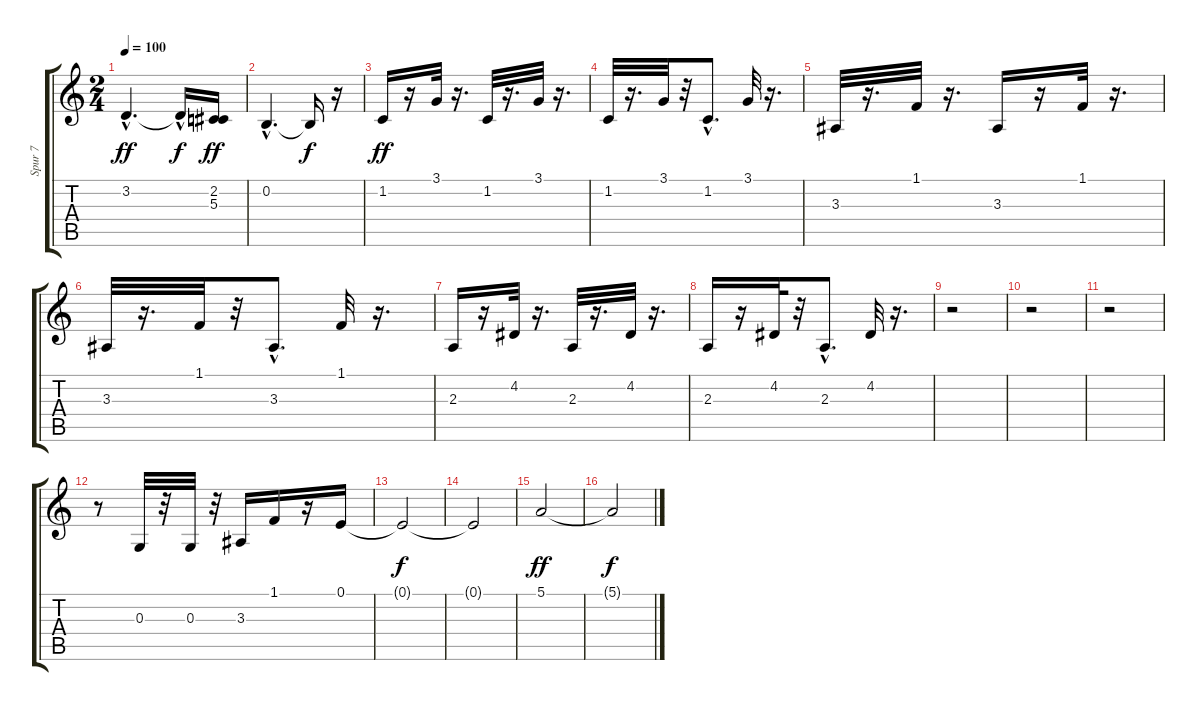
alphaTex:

\track ("Spur 7" "Spur 7") {instrument altosax}
\staff {score tabs}
\tuning (E4 B3 G3 D3 A2 E2) {hide}
\ts (2 4)
\tempo 100
\clef g2
\ks c
3.2{hac}.4{d dy ff} 3.2{hac t}.16{dy f} (2.2 5.3).16{dy ff} |
0.2{hac}.4{d} 0.2{t}.16{dy f} r.16 |
1.2.16{dy ff} r.16 3.1.32 r.16{d} 1.2.32 r.16{d} 3.1.32 r.16{d} |
1.2.32 r.16{d} 3.1.32 r.32 1.2{hac}.8{d} 3.1.32 r.16{d} |
3.3.32 r.16{d} 1.1.32 r.16{d} 3.3.16 r.16 1.1.32 r.16{d} |
3.3.32 r.16{d} 1.1.32 r.32 3.3{hac}.8{d} 1.1.32 r.16{d} |
2.3.16 r.16 4.2.32 r.16{d} 2.3.32 r.16{d} 4.2.32 r.16{d} |
2.3.16 r.16 4.2.32 r.32 2.3{hac}.8{d} 4.2.32 r.16{d} |
r.2 |
r.2 |
r.2 |
r.8 0.3.32 r.32 0.3.32 r.32 3.3.16 1.1.16 r.16 0.1.16 |
0.1{t}.2{dy f} |
0.1{t}.2 |
5.1.2{dy ff} |
5.1{t}.2{dy f}
